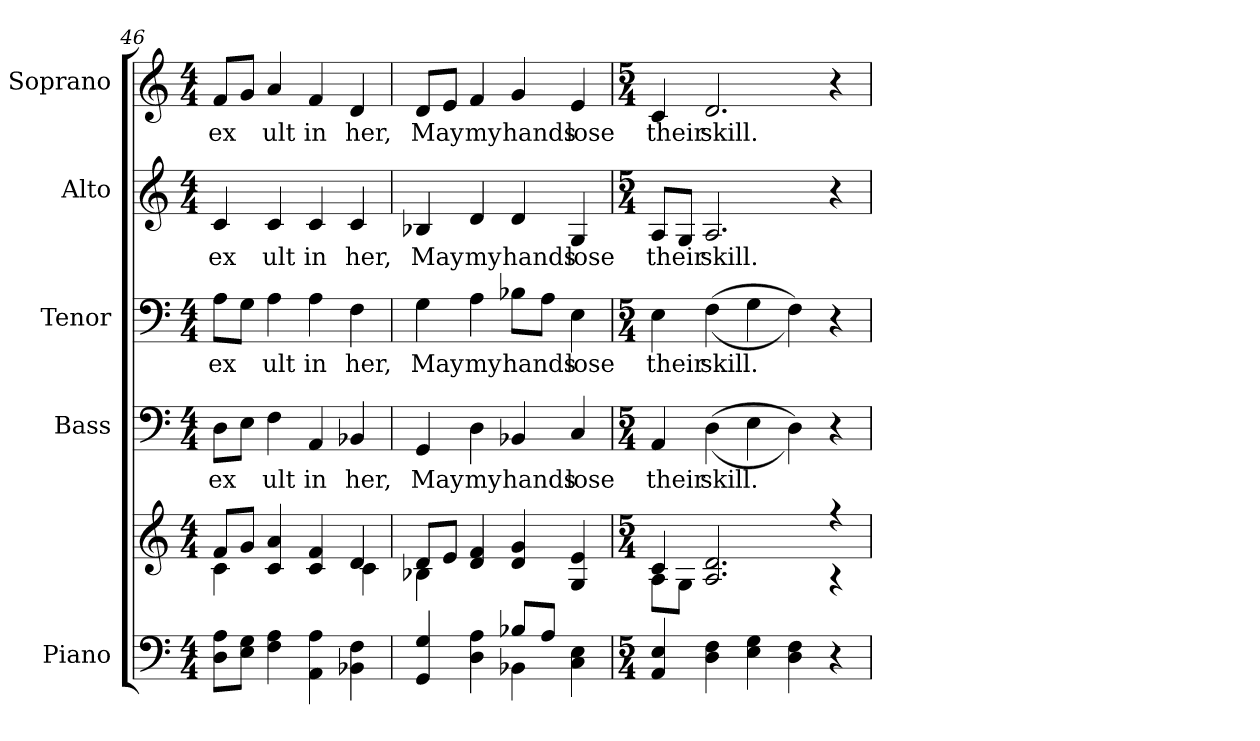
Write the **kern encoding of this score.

**kern	**kern	**kern	**text	**kern	**text	**kern	**text	**kern	**text
*part5	*part5	*part4	*part4	*part3	*part3	*part2	*part2	*part1	*part1
*staff6	*staff5	*staff4	*staff4	*staff3	*staff3	*staff2	*staff2	*staff1	*staff1
*I"Piano	*	*I"Bass	*	*I"Tenor	*	*I"Alto	*	*I"Soprano	*
*I'Pno.	*	*I'B.	*	*I'T.	*	*I'A.	*	*I'S.	*
*clefF4	*clefG2	*clefF4	*	*clefF4	*	*clefG2	*	*clefG2	*
*k[]	*k[]	*k[]	*	*k[]	*	*k[]	*	*k[]	*
*C:	*C:	*C:	*	*C:	*	*C:	*	*C:	*
*M4/4	*M4/4	*M4/4	*	*M4/4	*	*M4/4	*	*M4/4	*
=46	=46	=46	=46	=46	=46	=46	=46	=46	=46
*	*^	*	*	*	*	*	*	*	*
!	!	!	!	!LO:LY:b:color=#000000	!	!	!	!	!	!
!	!	!	!	!	!	!LO:LY:b:color=#000000	!	!	!	!
!	!	!	!	!	!	!	!	!LO:LY:b:color=#000000	!	!
!	!	!	!	!	!	!	!	!	!	!LO:LY:b:color=#000000
8Di\ 8AiL	8fi/L	4ci\	8Di\L	ex	8Ai\L	ex	4ci/	ex	8fi/L	ex
8Ei\ 8GiJ	8gi/J	.	8Ei\J	.	8Gi\J	.	.	.	8gi/J	.
!	!	!	!	!LO:LY:b:color=#000000	!	!	!	!	!	!
!	!	!	!	!	!	!LO:LY:b:color=#000000	!	!	!	!
!	!	!	!	!	!	!	!	!LO:LY:b:color=#000000	!	!
!	!	!	!	!	!	!	!	!	!	!LO:LY:b:color=#000000
4Fi\ 4Ai	4ci/ 4ai	4ryy	4Fi\	ult	4Ai\	ult	4ci/	ult	4ai/	ult
!	!	!	!	!LO:LY:b:color=#000000	!	!	!	!	!	!
!	!	!	!	!	!	!LO:LY:b:color=#000000	!	!	!	!
!	!	!	!	!	!	!	!	!LO:LY:b:color=#000000	!	!
!	!	!	!	!	!	!	!	!	!	!LO:LY:b:color=#000000
4AAi\ 4Ai	4ci/ 4fi	4ryy	4AAi/	in	4Ai\	in	4ci/	in	4fi/	in
!	!	!	!	!LO:LY:b:color=#000000	!	!	!	!	!	!
!	!	!	!	!	!	!LO:LY:b:color=#000000	!	!	!	!
!	!	!	!	!	!	!	!	!LO:LY:b:color=#000000	!	!
!	!	!	!	!	!	!	!	!	!	!LO:LY:b:color=#000000
4BB-Xi\ 4Fi	4di/	4ci\	4BB-Xi/	her,	4Fi\	her,	4ci/	her,	4di/	her,
=47	=47	=47	=47	=47	=47	=47	=47	=47	=47	=47
*^	*	*	*	*	*	*	*	*	*	*
!	!	!	!	!	!LO:LY:b:color=#000000	!	!	!	!	!	!
!	!	!	!	!	!	!	!LO:LY:b:color=#000000	!	!	!	!
!	!	!	!	!	!	!	!	!	!LO:LY:b:color=#000000	!	!
!	!	!	!	!	!	!	!	!	!	!	!LO:LY:b:color=#000000
4GGi/ 4Gi	2ryy	8di/L	4B-Xi\	4GGi/	May	4Gi\	May	4B-Xi/	May	8di/L	May
.	.	8ei/J	.	.	.	.	.	.	.	8ei/J	.
!	!	!	!	!	!LO:LY:b:color=#000000	!	!	!	!	!	!
!	!	!	!	!	!	!	!LO:LY:b:color=#000000	!	!	!	!
!	!	!	!	!	!	!	!	!	!LO:LY:b:color=#000000	!	!
!	!	!	!	!	!	!	!	!	!	!	!LO:LY:b:color=#000000
4Di\ 4Ai	.	4di/ 4fi	4ryy	4Di\	my	4Ai\	my	4di/	my	4fi/	my
!	!	!	!	!	!LO:LY:b:color=#000000	!	!	!	!	!	!
!	!	!	!	!	!	!	!LO:LY:b:color=#000000	!	!	!	!
!	!	!	!	!	!	!	!	!	!LO:LY:b:color=#000000	!	!
!	!	!	!	!	!	!	!	!	!	!	!LO:LY:b:color=#000000
8B-Xi/L	4BB-Xi\	4di/ 4gi	2ryy	4BB-Xi/	hands	8B-Xi\L	hands	4di/	hands	4gi/	hands
8Ai/J	.	.	.	.	.	8Ai\J	.	.	.	.	.
!	!	!	!	!	!LO:LY:b:color=#000000	!	!	!	!	!	!
!	!	!	!	!	!	!	!LO:LY:b:color=#000000	!	!	!	!
!	!	!	!	!	!	!	!	!	!LO:LY:b:color=#000000	!	!
!	!	!	!	!	!	!	!	!	!	!	!LO:LY:b:color=#000000
4Ci\ 4Ei	4ryy	4Gi/ 4ei	.	4Ci/	lose	4Ei\	lose	4Gi/	lose	4ei/	lose
*v	*v	*	*	*	*	*	*	*	*	*	*
=48	=48	=48	=48	=48	=48	=48	=48	=48	=48	=48
*M5/4	*M5/4	*	*M5/4	*	*M5/4	*	*M5/4	*	*M5/4	*
*^	*	*	*	*	*	*	*	*	*	*
!	!	!	!	!	!LO:LY:b:color=#000000	!	!	!	!	!	!
*v	*v	*	*	*	*	*	*	*	*	*	*
*^	*	*	*	*	*	*	*	*	*	*
!	!	!	!	!	!	!	!LO:LY:b:color=#000000	!	!	!	!
*v	*v	*	*	*	*	*	*	*	*	*	*
*^	*	*	*	*	*	*	*	*	*	*
!	!	!	!	!	!	!	!	!	!LO:LY:b:color=#000000	!	!
*v	*v	*	*	*	*	*	*	*	*	*	*
*^	*	*	*	*	*	*	*	*	*	*
!	!	!	!	!	!	!	!	!	!	!	!LO:LY:b:color=#000000
*v	*v	*	*	*	*	*	*	*	*	*	*
4AAi/ 4Ei	4ci/	8Ai\L	4AAi/	their	4Ei\	their	8Ai/L	their	4ci/	their
.	.	8Gi\J	.	.	.	.	8Gi/J	.	.	.
!	!	!	!	!LO:LY:b:color=#000000	!	!	!	!	!	!
!	!	!	!	!	!	!LO:LY:b:color=#000000	!	!	!	!
!	!	!	!	!	!	!	!	!LO:LY:b:color=#000000	!	!
!	!	!	!	!	!	!	!	!	!	!LO:LY:b:color=#000000
4Di\ 4Fi	2.Ai/ 2.di	4ryy	((4Di\	skill.	((4Fi\	skill.	2.Ai/	skill.	2.di/	skill.
4Ei\ 4Gi	.	2ryy	4Ei\	.	4Gi\	.	.	.	.	.
4Di\ 4Fi	.	.	4Di\))	.	4Fi\))	.	.	.	.	.
4r	4r	4r	4r	.	4r	.	4r	.	4r	.
*	*v	*v	*	*	*	*	*	*	*	*
=	=	=	=	=	=	=	=	=	=
*-	*-	*-	*-	*-	*-	*-	*-	*-	*-
